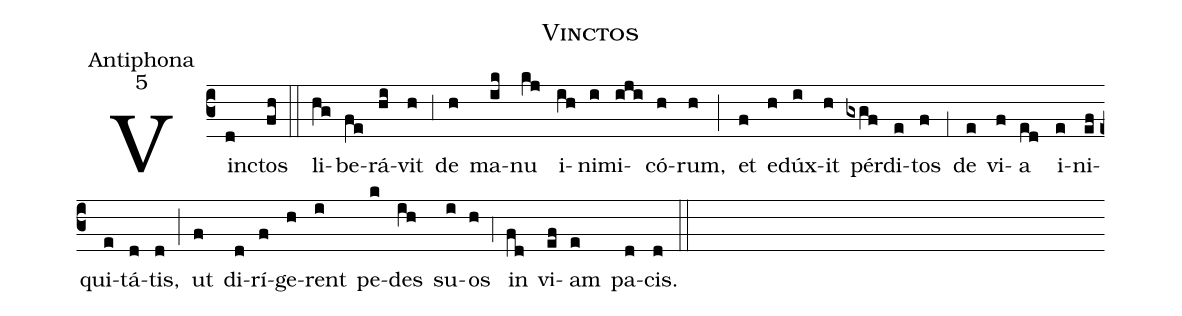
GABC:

name:Vinctos;
office-part:Antiphona;
mode:5;
%%
(c3) Vin(d)ctos(fh) (::)
li(hg)be(fe)rá(hi)vit(h) (,3) de(h) ma(ik)nu(kj) i(ih)ni(i)mi(iji)có(h)rum,(h) (;) et(f) e(h)dúx(i)it(h) pér(gxgf)di(e)tos(f) (,1) de(e) vi(f)a(ed) i(e)ni(ef)qui(e)tá(d)tis,(d) (;) ut(f) di(d)rí(f)ge(h)rent(i) pe(k)des(ih) su(i)os(h) (,4) in(fd) vi(ef)am(e) pa(d)cis.(d) (::)
